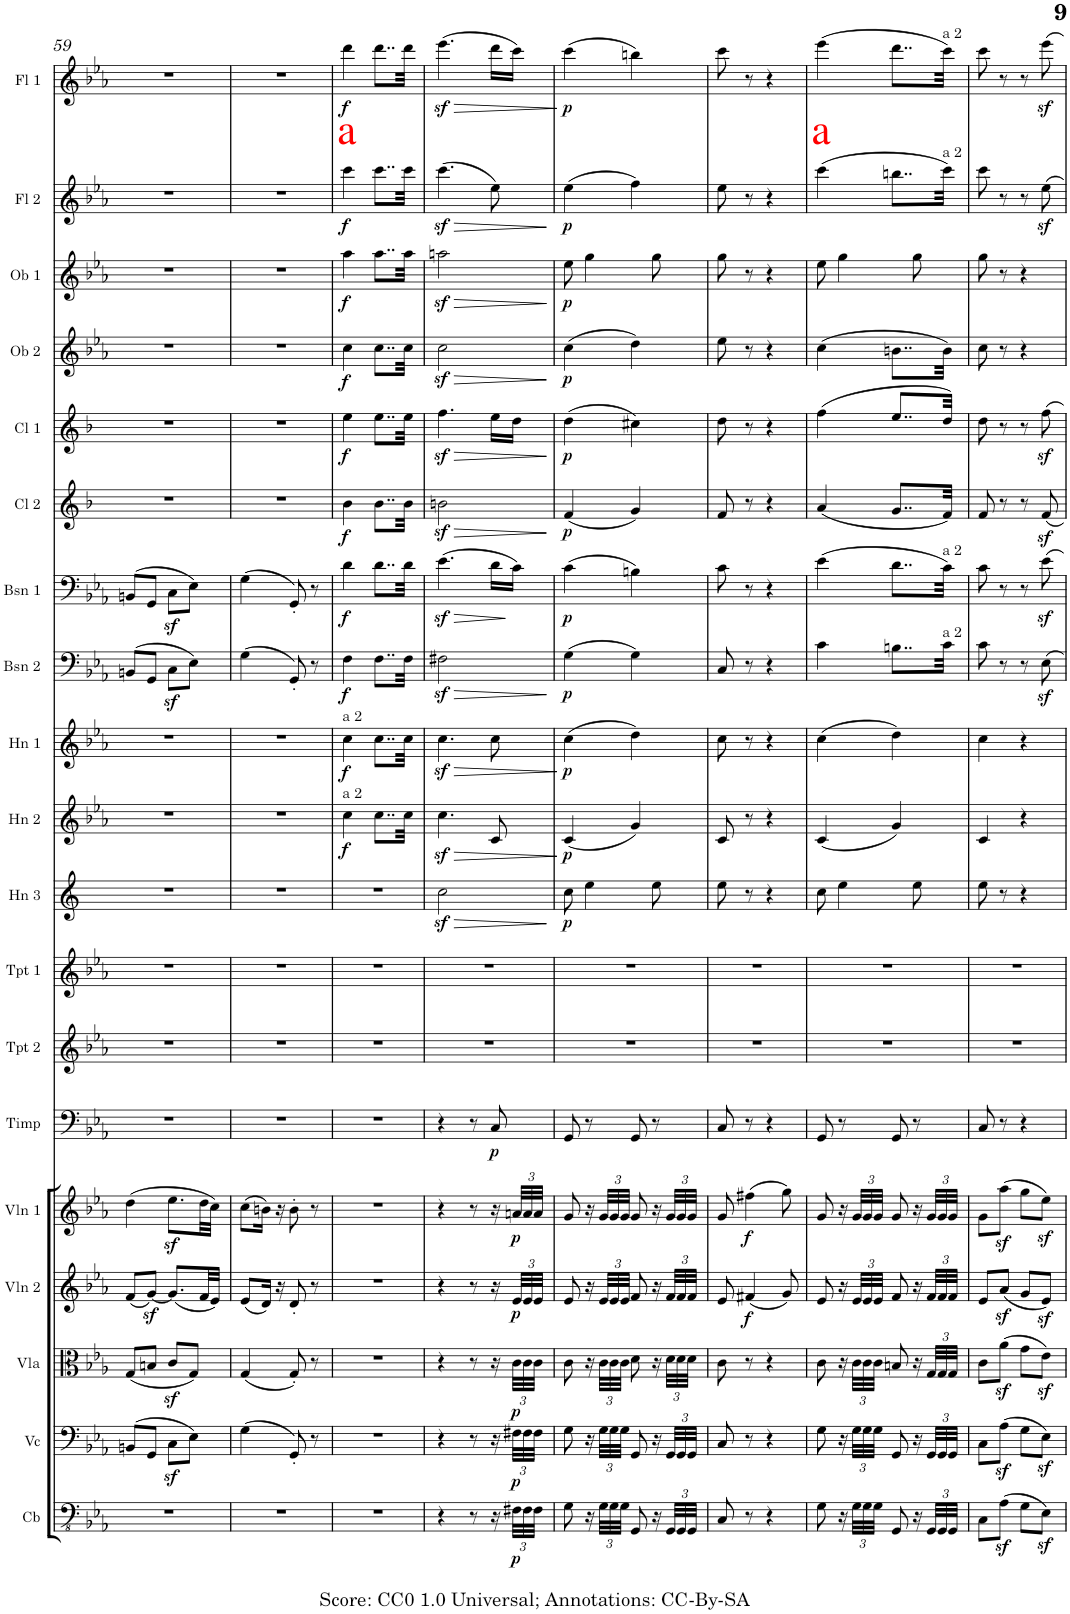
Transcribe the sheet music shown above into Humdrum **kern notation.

**kern	**dynam	**kern	**dynam	**kern	**dynam	**kern	**dynam	**kern	**dynam	**kern	**dynam	**kern	**kern	**kern	**dynam	**kern	**dynam	**kern	**dynam	**kern	**dynam	**kern	**dynam	**kern	**dynam	**kern	**dynam	**kern	**dynam	**kern	**dynam	**kern	**dynam	**kern	**text	**dynam
*part19	*part19	*part18	*part18	*part17	*part17	*part16	*part16	*part15	*part15	*part14	*part14	*part13	*part12	*part11	*part11	*part10	*part10	*part9	*part9	*part8	*part8	*part7	*part7	*part6	*part6	*part5	*part5	*part4	*part4	*part3	*part3	*part2	*part2	*part1	*part1	*part1
*staff19	*staff19	*staff18	*staff18	*staff17	*staff17	*staff16	*staff16	*staff15	*staff15	*staff14	*staff14	*staff13	*staff12	*staff11	*staff11	*staff10	*staff10	*staff9	*staff9	*staff8	*staff8	*staff7	*staff7	*staff6	*staff6	*staff5	*staff5	*staff4	*staff4	*staff3	*staff3	*staff2	*staff2	*staff1	*staff1	*staff1
*I"Contrabass	*	*I"Violoncello	*	*I"Viola	*	*I"Violin 2	*	*I"Violin 1	*	*I"Timpani	*	*I"C Trumpet 2	*I"C Trumpet 1	*I"Eb Horn 3	*	*I"C Horn 2	*	*I"C Horn 1	*	*I"Bassoon 2	*	*I"Bassoon 1	*	*I"Bb Clarinet 3	*	*I"Bb Clarinet 1	*	*I"Oboe 2	*	*I"Oboe 1	*	*I"Flute 2	*	*I"Flute 1	*	*
*I'Cb	*	*I'Vc	*	*I'Vla	*	*I'Vln 2	*	*I'Vln 1	*	*I'Timp	*	*I'Tpt 2	*I'Tpt 1	*I'Hn 3	*	*I'Hn 2	*	*I'Hn 1	*	*I'Bsn 2	*	*I'Bsn 1	*	*I'Cl 2	*	*I'Cl 1	*	*I'Ob 2	*	*I'Ob 1	*	*I'Fl 2	*	*I'Fl 1	*	*
!!LO:PB:g=z
*clefFv4	*	*clefF4	*	*clefC3	*	*clefG2	*	*clefG2	*	*clefF4	*	*clefG2	*clefG2	*clefG2	*	*clefG2	*	*clefG2	*	*clefF4	*	*clefF4	*	*clefG2	*	*clefG2	*	*clefG2	*	*clefG2	*	*clefG2	*	*clefG2	*	*
*	*	*	*	*	*	*	*	*	*	*	*	*	*	*Trd5c9	*	*Trd7c12	*	*Trd7c12	*	*	*	*	*	*Trd1c2	*	*Trd1c2	*	*	*	*	*	*	*	*	*	*
*k[b-e-a-]	*	*k[b-e-a-]	*	*k[b-e-a-]	*	*k[b-e-a-]	*	*k[b-e-a-]	*	*k[b-e-a-]	*	*k[b-e-a-]	*k[b-e-a-]	*k[]	*	*k[b-e-a-]	*	*k[b-e-a-]	*	*k[b-e-a-]	*	*k[b-e-a-]	*	*k[b-]	*	*k[b-]	*	*k[b-e-a-]	*	*k[b-e-a-]	*	*k[b-e-a-]	*	*k[b-e-a-]	*	*
*M2/4	*	*M2/4	*	*M2/4	*	*M2/4	*	*M2/4	*	*M2/4	*	*M2/4	*M2/4	*M2/4	*	*M2/4	*	*M2/4	*	*M2/4	*	*M2/4	*	*M2/4	*	*M2/4	*	*M2/4	*	*M2/4	*	*M2/4	*	*M2/4	*	*
=59	=59	=59	=59	=59	=59	=59	=59	=59	=59	=59	=59	=59	=59	=59	=59	=59	=59	=59	=59	=59	=59	=59	=59	=59	=59	=59	=59	=59	=59	=59	=59	=59	=59	=59	=59	=59
2r	.	(8BBn/L	.	(8G/L	.	(8f/L	.	(4dd\	.	2r	.	2r	2r	2r	.	2r	.	2r	.	(8BBn/L	.	(8BBn/L	.	2r	.	2r	.	2r	.	2r	.	2r	.	2r	.	.
.	.	8GG/J	.	8Bn/J	.	[8gz</J)	.	.	.	.	.	.	.	.	.	.	.	.	.	8GG/J	.	8GG/J	.	.	.	.	.	.	.	.	.	.	.	.	.	.
.	.	8Cz<\L	.	8cz</L	.	(8.g/L]	.	8.ee-z<\L	.	.	.	.	.	.	.	.	.	.	.	8Cz<\L	.	8Cz<\L	.	.	.	.	.	.	.	.	.	.	.	.	.	.
.	.	8E-\J)	.	8G/J)	.	.	.	.	.	.	.	.	.	.	.	.	.	.	.	8E-\J)	.	8E-\J)	.	.	.	.	.	.	.	.	.	.	.	.	.	.
.	.	.	.	.	.	32f/LL	.	32dd\LL	.	.	.	.	.	.	.	.	.	.	.	.	.	.	.	.	.	.	.	.	.	.	.	.	.	.	.	.
.	.	.	.	.	.	32e-/JJJ)	.	32cc\JJJ)	.	.	.	.	.	.	.	.	.	.	.	.	.	.	.	.	.	.	.	.	.	.	.	.	.	.	.	.
=60	=60	=60	=60	=60	=60	=60	=60	=60	=60	=60	=60	=60	=60	=60	=60	=60	=60	=60	=60	=60	=60	=60	=60	=60	=60	=60	=60	=60	=60	=60	=60	=60	=60	=60	=60	=60
2r	.	(4G\	.	(4G/	.	(8e-/L	.	(8cc\L	.	2r	.	2r	2r	2r	.	2r	.	2r	.	(4G\	.	(4G\	.	2r	.	2r	.	2r	.	2r	.	2r	.	2r	.	.
.	.	.	.	.	.	16d/Jk)	.	16bn\Jk)	.	.	.	.	.	.	.	.	.	.	.	.	.	.	.	.	.	.	.	.	.	.	.	.	.	.	.	.
.	.	.	.	.	.	16r	.	16r	.	.	.	.	.	.	.	.	.	.	.	.	.	.	.	.	.	.	.	.	.	.	.	.	.	.	.	.
.	.	8GG'/)	.	8G'/)	.	8d'/	.	8b'\	.	.	.	.	.	.	.	.	.	.	.	8GG'/)	.	8GG'/)	.	.	.	.	.	.	.	.	.	.	.	.	.	.
.	.	8r	.	8r	.	8r	.	8r	.	.	.	.	.	.	.	.	.	.	.	8r	.	8r	.	.	.	.	.	.	.	.	.	.	.	.	.	.
=61	=61	=61	=61	=61	=61	=61	=61	=61	=61	=61	=61	=61	=61	=61	=61	=61	=61	=61	=61	=61	=61	=61	=61	=61	=61	=61	=61	=61	=61	=61	=61	=61	=61	=61	=61	=61
!	!	!	!	!	!	!	!	!	!	!	!	!	!	!	!	!	!	!LO:TX:a:t=a 2	!	!	!	!	!	!	!	!	!	!	!	!	!	!	!	!	!	!
!	!	!	!	!	!	!	!	!	!	!	!	!	!	!	!	!LO:TX:a:t=a 2	!	!	!	!	!	!	!	!	!	!	!	!	!	!	!	!	!	!	!	!
!	!	!	!	!	!	!	!	!	!	!	!	!	!	!	!	!	!LO:DY:b	!	!LO:DY:b	!	!LO:DY:b	!	!LO:DY:b	!	!LO:DY:b	!	!LO:DY:b	!	!LO:DY:b	!	!LO:DY:b	!	!LO:DY:b	!	!LO:LY:b:color=#FF0000	!LO:DY:b
2r	.	2r	.	2r	.	2r	.	2r	.	2r	.	2r	2r	2r	.	4cc\	f	4cc\	f	4F\	f	4d\	f	4b-\	f	4ee\	f	4cc\	f	4aa-\	f	4ccc\	f	4ddd\	a	f
.	.	.	.	.	.	.	.	.	.	.	.	.	.	.	.	8..cc\L	.	8..cc\L	.	8..F\L	.	8..d\L	.	8..b-\L	.	8..ee\L	.	8..cc\L	.	8..aa-\L	.	8..ccc\L	.	8..ddd\L	.	.
.	.	.	.	.	.	.	.	.	.	.	.	.	.	.	.	32cc\Jkk	.	32cc\Jkk	.	32F\Jkk	.	32d\Jkk	.	32b-\Jkk	.	32ee\Jkk	.	32cc\Jkk	.	32aa-\Jkk	.	32ccc\Jkk	.	32ddd\Jkk	.	.
=62	=62	=62	=62	=62	=62	=62	=62	=62	=62	=62	=62	=62	=62	=62	=62	=62	=62	=62	=62	=62	=62	=62	=62	=62	=62	=62	=62	=62	=62	=62	=62	=62	=62	=62	=62	=62
!	!	!	!	!	!	!	!	!	!	!	!	!	!	!	!LO:HP:b	!	!LO:HP:b	!	!LO:HP:b	!	!LO:HP:b	!	!LO:HP:b	!	!LO:HP:b	!	!LO:HP:b	!	!LO:HP:b	!	!LO:HP:b	!	!LO:HP:b	!	!	!LO:HP:b
4r	.	4r	.	4r	.	4r	.	4r	.	4r	.	2r	2r	2ccz<\	>	4.ccz<\	>	4.ccz<\	>	2F#Xz<\	>	(4.e-z<\	>	2bnz<\	>	4.ffz<\	>	2ccz<\	>	2aanz<\	>	(4.cccz<\	>	(4.eee-z<\	.	>
8r	.	8r	.	8r	.	8r	.	8r	.	8r	.	.	.	.	.	.	.	.	.	.	.	.	.	.	.	.	.	.	.	.	.	.	.	.	.	.
!	!	!	!	!	!	!	!	!	!	!	!LO:DY:b	!	!	!	!	!	!	!	!	!	!	!	!	!	!	!	!	!	!	!	!	!	!	!	!	!
16r	.	16r	.	16r	.	16r	.	16r	.	8C/	p	.	.	.	.	8c/	.	8cc\	.	.	.	16d\LL	.	.	.	16ee\LL	.	.	.	.	.	8ee-\)	.	16ddd\LL	.	.
*Xbrackettup	*	*Xbrackettup	*	*Xbrackettup	*	*Xbrackettup	*	*Xbrackettup	*	*	*	*	*	*	*	*	*	*	*	*	*	*	*	*	*	*	*	*	*	*	*	*	*	*	*	*
!	!LO:DY:b	!	!LO:DY:b	!	!LO:DY:b	!	!LO:DY:b	!	!LO:DY:b	!	!	!	!	!	!	!	!	!	!	!	!	!	!	!	!	!	!	!	!	!	!	!	!	!	!	!
48FF#X\LLL	p	48F#X\LLL	p	48c\LLL	p	48e-/LLL	p	48an/LLL	p	.	.	.	.	.	.	.	.	.	.	.	.	16c\JJ)	]	.	.	16dd\JJ	.	.	.	.	.	.	.	16ccc\JJ)	.	.
48FF#\	.	48F#\	.	48c\	.	48e-/	.	48a/	.	.	.	.	.	.	.	.	.	.	.	.	.	.	.	.	.	.	.	.	.	.	.	.	.	.	.	.
48FF#\JJJ	.	48F#\JJJ	.	48c\JJJ	.	48e-/JJJ	.	48a/JJJ	.	.	.	.	.	.	.	.	.	.	.	.	.	.	.	.	.	.	.	.	.	.	.	.	.	.	.	.
.	.	.	.	.	.	.	.	.	.	.	.	.	.	.	]	.	]	.	]	.	]	.	.	.	]	.	]	.	]	.	]	.	]	.	.	]
=63	=63	=63	=63	=63	=63	=63	=63	=63	=63	=63	=63	=63	=63	=63	=63	=63	=63	=63	=63	=63	=63	=63	=63	=63	=63	=63	=63	=63	=63	=63	=63	=63	=63	=63	=63	=63
!	!	!	!	!	!	!	!	!	!	!	!	!	!	!	!LO:DY:b	!	!LO:DY:b	!	!LO:DY:b	!	!LO:DY:b	!	!LO:DY:b	!	!LO:DY:b	!	!LO:DY:b	!	!LO:DY:b	!	!LO:DY:b	!	!LO:DY:b	!	!	!LO:DY:b
8GG\	.	8G\	.	8c\	.	8e-/	.	8g/	.	8GG/	.	2r	2r	8cc\	p	(4c/	p	(4cc\	p	(4G\	p	(4c\	p	(4f/	p	(4dd\	p	(4cc\	p	8ee-\	p	(4ee-\	p	(4ccc\	.	p
16r	.	16r	.	16r	.	16r	.	16r	.	8r	.	.	.	4ee\	.	.	.	.	.	.	.	.	.	.	.	.	.	.	.	4gg\	.	.	.	.	.	.
48GG\LLL	.	48G\LLL	.	48c\LLL	.	48e-/LLL	.	48g/LLL	.	.	.	.	.	.	.	.	.	.	.	.	.	.	.	.	.	.	.	.	.	.	.	.	.	.	.	.
48GG\	.	48G\	.	48c\	.	48e-/	.	48g/	.	.	.	.	.	.	.	.	.	.	.	.	.	.	.	.	.	.	.	.	.	.	.	.	.	.	.	.
48GG\JJJ	.	48G\JJJ	.	48c\JJJ	.	48e-/JJJ	.	48g/JJJ	.	.	.	.	.	.	.	.	.	.	.	.	.	.	.	.	.	.	.	.	.	.	.	.	.	.	.	.
8GGG/	.	8GG/	.	8d\	.	8f/	.	8g/	.	8GG/	.	.	.	.	.	4g/)	.	4dd\)	.	4G\)	.	4Bn\)	.	4g/)	.	4cc#X\)	.	4dd\)	.	.	.	4ff\)	.	4bbn\)	.	.
16r	.	16r	.	16r	.	16r	.	16r	.	8r	.	.	.	8ee\	.	.	.	.	.	.	.	.	.	.	.	.	.	.	.	8gg\	.	.	.	.	.	.
48GGG/LLL	.	48GG/LLL	.	48d\LLL	.	48f/LLL	.	48g/LLL	.	.	.	.	.	.	.	.	.	.	.	.	.	.	.	.	.	.	.	.	.	.	.	.	.	.	.	.
48GGG/	.	48GG/	.	48d\	.	48f/	.	48g/	.	.	.	.	.	.	.	.	.	.	.	.	.	.	.	.	.	.	.	.	.	.	.	.	.	.	.	.
48GGG/JJJ	.	48GG/JJJ	.	48d\JJJ	.	48f/JJJ	.	48g/JJJ	.	.	.	.	.	.	.	.	.	.	.	.	.	.	.	.	.	.	.	.	.	.	.	.	.	.	.	.
=64	=64	=64	=64	=64	=64	=64	=64	=64	=64	=64	=64	=64	=64	=64	=64	=64	=64	=64	=64	=64	=64	=64	=64	=64	=64	=64	=64	=64	=64	=64	=64	=64	=64	=64	=64	=64
8CC/	.	8C/	.	8c\	.	8e-/	.	8g/	.	8C/	.	2r	2r	8ee\	.	8c/	.	8cc\	.	8C/	.	8c\	.	8f/	.	8dd\	.	8ee-\	.	8gg\	.	8ee-\	.	8ccc\	.	.
!	!	!	!	!	!	!	!LO:DY:b	!	!LO:DY:b	!	!	!	!	!	!	!	!	!	!	!	!	!	!	!	!	!	!	!	!	!	!	!	!	!	!	!
8r	.	8r	.	8r	.	(4f#X/	f	(4ff#X\	f	8r	.	.	.	8r	.	8r	.	8r	.	8r	.	8r	.	8r	.	8r	.	8r	.	8r	.	8r	.	8r	.	.
4r	.	4r	.	4r	.	.	.	.	.	4r	.	.	.	4r	.	4r	.	4r	.	4r	.	4r	.	4r	.	4r	.	4r	.	4r	.	4r	.	4r	.	.
.	.	.	.	.	.	8g/)	.	8gg\)	.	.	.	.	.	.	.	.	.	.	.	.	.	.	.	.	.	.	.	.	.	.	.	.	.	.	.	.
=65	=65	=65	=65	=65	=65	=65	=65	=65	=65	=65	=65	=65	=65	=65	=65	=65	=65	=65	=65	=65	=65	=65	=65	=65	=65	=65	=65	=65	=65	=65	=65	=65	=65	=65	=65	=65
!	!	!	!	!	!	!	!	!	!	!	!	!	!	!	!	!	!	!	!	!	!	!	!	!	!	!	!	!	!	!	!	!	!	!	!LO:LY:b:color=#FF0000	!
8GG\	.	8G\	.	8c\	.	8e-/	.	8g/	.	8GG/	.	2r	2r	8cc\	.	(4c/	.	(4cc\	.	4c\	.	(4e-\	.	(4a/	.	(4ff\	.	(4cc\	.	8ee-\	.	(4ccc\	.	(4eee-\	a	.
16r	.	16r	.	16r	.	16r	.	16r	.	8r	.	.	.	4ee\	.	.	.	.	.	.	.	.	.	.	.	.	.	.	.	4gg\	.	.	.	.	.	.
48GG\LLL	.	48G\LLL	.	48c\LLL	.	48e-/LLL	.	48g/LLL	.	.	.	.	.	.	.	.	.	.	.	.	.	.	.	.	.	.	.	.	.	.	.	.	.	.	.	.
48GG\	.	48G\	.	48c\	.	48e-/	.	48g/	.	.	.	.	.	.	.	.	.	.	.	.	.	.	.	.	.	.	.	.	.	.	.	.	.	.	.	.
48GG\JJJ	.	48G\JJJ	.	48c\JJJ	.	48e-/JJJ	.	48g/JJJ	.	.	.	.	.	.	.	.	.	.	.	.	.	.	.	.	.	.	.	.	.	.	.	.	.	.	.	.
8GGG/	.	8GG/	.	8Bn/	.	8f/	.	8g/	.	8GG/	.	.	.	.	.	4g/)	.	4dd\)	.	8..Bn\L	.	8..d\L	.	8..g/L	.	8..ee/L	.	8..bn\L	.	.	.	8..bbn\L	.	8..ddd\L	.	.
16r	.	16r	.	16r	.	16r	.	16r	.	8r	.	.	.	8ee\	.	.	.	.	.	.	.	.	.	.	.	.	.	.	.	8gg\	.	.	.	.	.	.
48GGG/LLL	.	48GG/LLL	.	48G/LLL	.	48f/LLL	.	48g/LLL	.	.	.	.	.	.	.	.	.	.	.	.	.	.	.	.	.	.	.	.	.	.	.	.	.	.	.	.
48GGG/	.	48GG/	.	48G/	.	48f/	.	48g/	.	.	.	.	.	.	.	.	.	.	.	.	.	.	.	.	.	.	.	.	.	.	.	.	.	.	.	.
!	!	!	!	!	!	!	!	!	!	!	!	!	!	!	!	!	!	!	!	!	!	!	!	!	!	!	!	!	!	!	!	!	!	!LO:TX:a:t=a 2	!	!
!	!	!	!	!	!	!	!	!	!	!	!	!	!	!	!	!	!	!	!	!	!	!	!	!	!	!	!	!	!	!	!	!LO:TX:a:t=a 2	!	!	!	!
!	!	!	!	!	!	!	!	!	!	!	!	!	!	!	!	!	!	!	!	!	!	!LO:TX:a:t=a 2	!	!	!	!	!	!	!	!	!	!	!	!	!	!
!	!	!	!	!	!	!	!	!	!	!	!	!	!	!	!	!	!	!	!	!LO:TX:a:t=a 2	!	!	!	!	!	!	!	!	!	!	!	!	!	!	!	!
.	.	.	.	.	.	.	.	.	.	.	.	.	.	.	.	.	.	.	.	32c\Jkk	.	32c\Jkk)	.	32f/Jkk)	.	32dd/Jkk)	.	32b\Jkk)	.	.	.	32ccc\Jkk)	.	32ccc\Jkk)	.	.
48GGG/JJJ	.	48GG/JJJ	.	48G/JJJ	.	48f/JJJ	.	48g/JJJ	.	.	.	.	.	.	.	.	.	.	.	.	.	.	.	.	.	.	.	.	.	.	.	.	.	.	.	.
=66	=66	=66	=66	=66	=66	=66	=66	=66	=66	=66	=66	=66	=66	=66	=66	=66	=66	=66	=66	=66	=66	=66	=66	=66	=66	=66	=66	=66	=66	=66	=66	=66	=66	=66	=66	=66
8CC\L	.	8C\L	.	8c\L	.	8e-/L	.	8g\L	.	8C/	.	2r	2r	8ee\	.	4c/	.	4cc\	.	8c\	.	8c\	.	8f/	.	8dd\	.	8cc\	.	8gg\	.	8ccc\	.	8ccc\	.	.
(8AA-z<\J	.	(8A-z<\J	.	(8a-z<\J	.	(8a-z</J	.	(8aa-z<\J	.	8r	.	.	.	8r	.	.	.	.	.	8r	.	8r	.	8r	.	8r	.	8r	.	8r	.	8r	.	8r	.	.
8GG\L	.	8G\L	.	8g\L	.	8g/L	.	8gg\L	.	4r	.	.	.	4r	.	4r	.	4r	.	8r	.	8r	.	8r	.	8r	.	4r	.	4r	.	8r	.	8r	.	.
8EE-z<\J)	.	8E-z<\J)	.	8e-z<\J)	.	8e-z</J)	.	8ee-z<\J)	.	.	.	.	.	.	.	.	.	.	.	8E-z<\	.	8e-z<\	.	8fz</	.	8ffz<\	.	.	.	.	.	8ee-z<\	.	8eee-z<\	.	.
=	=	=	=	=	=	=	=	=	=	=	=	=	=	=	=	=	=	=	=	=	=	=	=	=	=	=	=	=	=	=	=	=	=	=	=	=
*-	*-	*-	*-	*-	*-	*-	*-	*-	*-	*-	*-	*-	*-	*-	*-	*-	*-	*-	*-	*-	*-	*-	*-	*-	*-	*-	*-	*-	*-	*-	*-	*-	*-	*-	*-	*-
